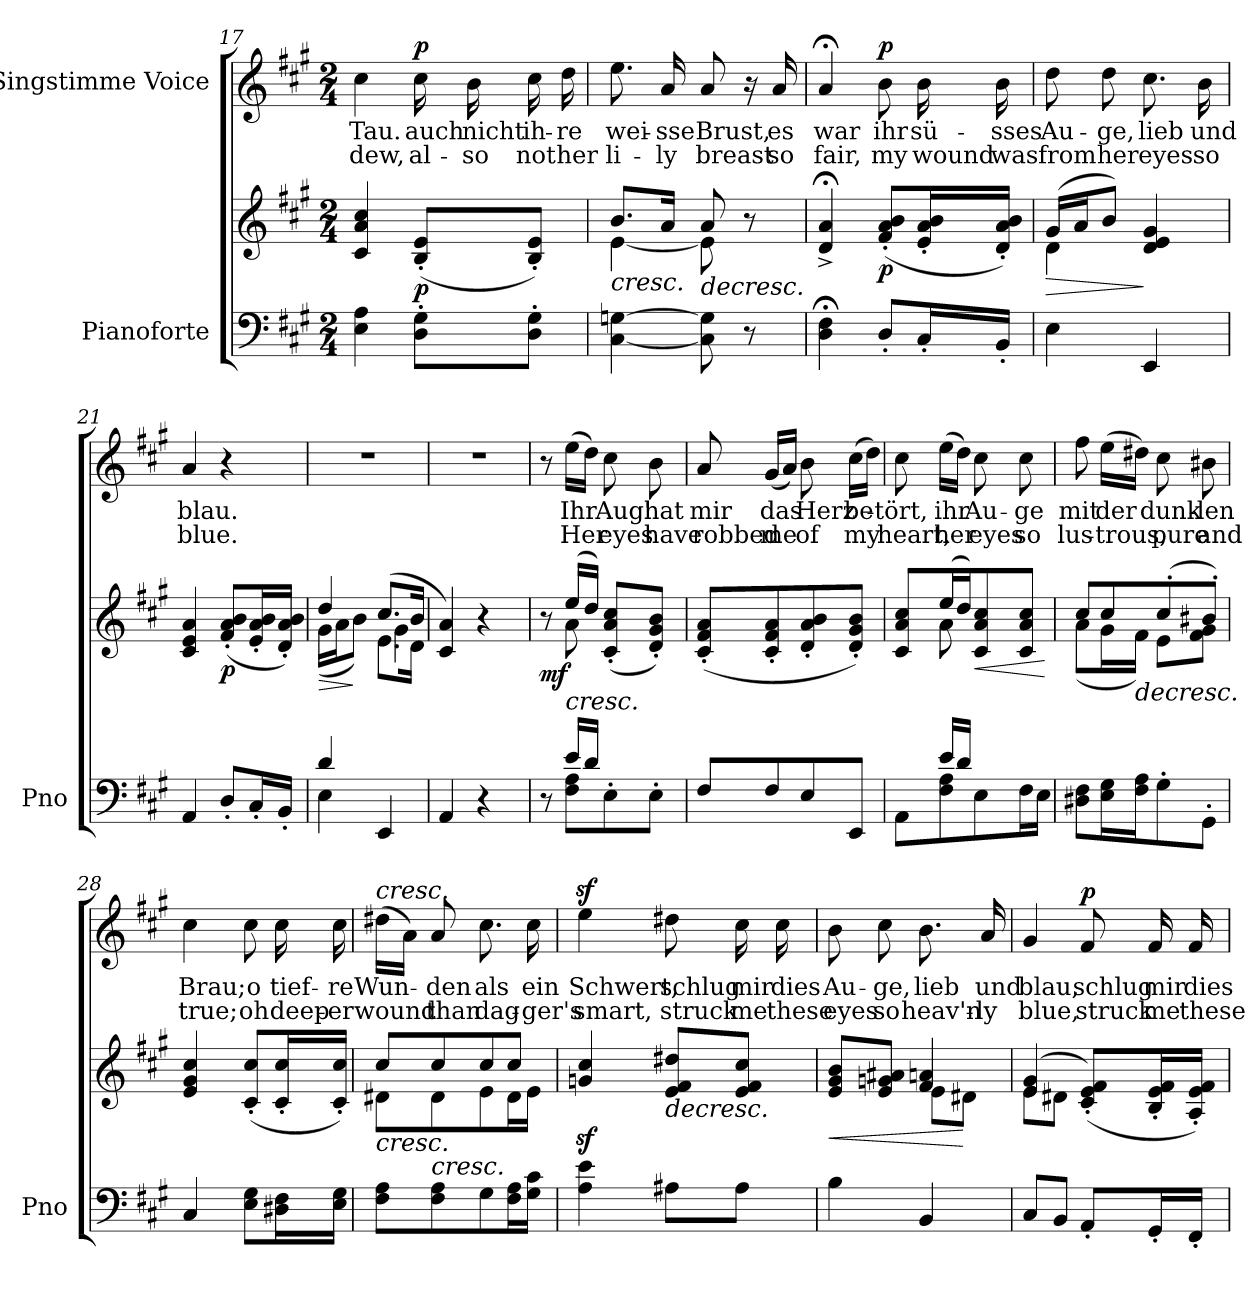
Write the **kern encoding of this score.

**kern	**kern	**dynam	**kern	**text	**text	**dynam
*part2	*part2	*part2	*part1	*part1	*part1	*part1
*staff3	*staff2	*staff2/3	*staff1	*staff1	*staff1	*staff1
*I"Pianoforte	*	*	*I"Singstimme Voice	*	*	*
*I'Pno	*	*	*	*	*	*
*clefF4	*clefG2	*	*clefG2	*	*	*
*k[f#c#g#]	*k[f#c#g#]	*	*k[f#c#g#]	*	*	*
*M2/4	*M2/4	*	*M2/4	*	*	*
=17	=17	=17	=17	=17	=17	=17
4E\ 4A\	4c#/ 4a/ 4cc#/	.	4cc#\	Tau.	dew,	.
!	!	!LO:DY:b	!	!	!	!LO:DY:a
8D\' 8G#\'L	(8B/' 8e/'L	p	16cc#\	auch	al-	p
.	.	.	16b\	nicht	-so	.
8D\' 8G#\'J	8B/' 8e/'J)	.	16cc#\	ih-	not	.
.	.	.	16dd\	-re	her	.
=18	=18	=18	=18	=18	=18	=18
!	!	!LO:HP:b	!	!	!	!
*	*^	*	*	*	*	*
[4C#\ [4Gn\	8.b/L	[4e\	<	8.ee\	wei-	li-	.
.	16a/Jk	.	.	16a/	-sse	-ly	.
!	!	!	!LO:HP:b	!	!	!	!
8C#\] 8G\]	8a/	8e\]	>	8a/	Brust,	breast	.
8r	8r	8ryy	[	16r	.	.	.
.	.	.	.	16a/	es	so	.
*	*v	*v	*	*	*	*	*
=19	=19	=19	=19	=19	=19	=19
4D\;< 4F#\;<	4d/;<^ 4a/;<^	.	4a;</	war	fair,	.
!	!	!LO:DY:b	!	!	!	!LO:DY:a
8D'/L	(8f#/' 8a/' 8b/'L	p	8b\	ihr	my	p
16C#'/L	16e/' 16a/' 16b/'L	.	16b\	sü-	wound	.
16BB'/JJ	16d/' 16a/' 16b/'JJ)	.	16b\	-sses	was	.
=20	=20	=20	=20	=20	=20	=20
!	!	!LO:HP:b	!	!	!	!
*	*^	*	*	*	*	*
4E\	(16g#/LL	4d\	>	8dd\	Au-	from	.
.	16a/J	.	.	.	.	.	.
.	8b/J)	.	.	8dd\	-ge,	her	.
4EE/	4d/ 4e/ 4g#/	4ryy	]	8.cc#\	lieb	eyes	.
.	.	.	.	16b\	und	so	.
*	*v	*v	*	*	*	*	*
=21	=21	=21	=21	=21	=21	=21
4AA/	4c#/ 4e/ 4a/	.	4a/	blau.	blue.	.
!	!	!LO:DY:b	!	!	!	!
8D'/L	(8f#/' 8a/' 8b/'L	p	4r	.	.	.
16C#'/L	16e/' 16a/' 16b/'L	.	.	.	.	.
16BB'/JJ	16d/' 16a/' 16b/'JJ)	.	.	.	.	.
=22	=22	=22	=22	=22	=22	=22
*^	*	*	*	*	*	*
!	!	!	!LO:HP:b	!	!	!	!
*	*	*^	*	*	*	*	*
*	*	*	*^	*	*	*	*	*
4E\	4d/	4dd/	(16g#\LL	4ryy	>	2r	.	.	.
.	.	.	16a\J	.	.	.	.	.	.
.	.	.	8b\J)	.	]	.	.	.	.
4EE/	4ryy	(8.cc#/L	8.e\L	4g#\	.	.	.	.	.
.	.	16b/Jk	16d\Jk	.	.	.	.	.	.
*v	*v	*	*	*	*	*	*	*	*
*	*v	*v	*v	*	*	*	*	*
=23	=23	=23	=23	=23	=23	=23
4AA/	4c#/ 4a/)	.	2r	.	.	.
4r	4r	.	.	.	.	.
=24	=24	=24	=24	=24	=24	=24
*^	*^	*	*	*	*	*
!	!	!	!	!LO:DY:b	!	!	!	!
8r	8ryy	8r	8ryy	mf	8r	.	.	.
!	!	!	!	!LO:HP:b	!	!	!	!
8F#\ 8A\L	16e/LL	(16ee/LL	8a\	<	(16ee\LL	Ihr	Her	.
.	16d/JJ	16dd/JJ)	.	.	16dd\JJ)	.	.	.
8E'>\	4ryy	(<8c#/'< 8a/'< 8cc#/'<L	4ryy	]	8cc#\	Aug'	eyes	.
8E'>\J	.	8d/'< 8g#/'< 8b/'<J)	.	.	8b\	hat	have	.
*v	*v	*	*	*	*	*	*	*
*	*v	*v	*	*	*	*	*
=25	=25	=25	=25	=25	=25	=25
8F#/L	(8c#/' 8f#/' 8a/'L	.	8a/	mir	robbed	.
8F#/	8c#/' 8f#/' 8a/'	.	(16g#/LL	das	me	.
.	.	.	16a/JJ)	.	.	.
8E/	8d/' 8a/' 8b/'	.	8b\	Herz	of	.
8EE/J	8d/' 8g#/' 8b/'J)	.	(16cc#\LL	be-	my	.
.	.	.	16dd\JJ)	.	.	.
=26	=26	=26	=26	=26	=26	=26
*^	*^	*	*	*	*	*
8AA\L	8ryy	8c#/ 8a/ 8cc#/L	8ryy	.	8cc#\	-tört,	heart,	.
8F#\ 8A\	16e/LL	(16ee/L	8a\	.	(16ee\LL	ihr	her	.
.	16d/JJ	16dd/J)	.	.	16dd\JJ)	.	.	.
!	!	!	!	!LO:HP:b	!	!	!	!
8E\	4ryy	8c#/ 8a/ 8cc#/	4ryy	<	8cc#\	Au-	eyes	.
16F#\L	.	8c#/ 8a/ 8cc#/J	.	.	8cc#\	-ge	so	.
16E\JJ	.	.	.	.	.	.	.	.
*v	*v	*	*	*	*	*	*	*
*	*v	*v	*	*	*	*	*
.	.	[	.	.	.	.
=27	=27	=27	=27	=27	=27	=27
*	*^	*	*	*	*	*
8D#X\ 8F#\L	8cc#/L	(8a\L	.	8ff#\	mit	lus-	.
16E\ 16G#\L	8cc#/	16g#\L	.	(16ee\LL	der	-trous,	.
!	!	!	!LO:HP:b	!	!	!	!
16F#\ 16A\J	.	16f#\JJ)	>	16dd#X\JJ)	.	.	.
8G#'\	(8cc#'/	8e\L	.	8cc#\	dunk-	pure	.
8GG#'\J	8b#X'/J)	8f#\ 8g#\J	[	8b#X\	-len	and	.
*	*v	*v	*	*	*	*	*
=28	=28	=28	=28	=28	=28	=28
4C#/	4e/ 4g#/ 4cc#/	.	4cc#\	Brau;	true;	.
8E\ 8G#\L	(8c#/' 8cc#/'L	.	8cc#\	o	oh	.
16D#X\ 16F#\L	16c#/' 16cc#/'L	.	16cc#\	tief-	deep-	.
16E\ 16G#\JJ	16c#/' 16cc#/'JJ)	.	16cc#\	-re	-er	.
=29	=29	=29	=29	=29	=29	=29
*	*^	*	*	*	*	*
!	!	!	!	!LO:TX:a:i:t=cresc.	!	!	!
!	!LO:TX:b:i:t=cresc.	!	!	!	!	!	!
8F#\ 8A\L	8cc#/L	8d#X\L	.	(16dd#X\LL	Wun-	wound	.
.	.	.	.	16a\JJ)	.	.	.
!	!	!	!LO:HP:b	!	!	!	!
8F#\ 8A\	8cc#/	8d#\	<	8a/	-den	than	.
8G#\	8cc#/	8e\	.	8.cc#\	als	dag-	.
16F#\ 16A\L	8cc#/J	16d#\L	.	.	.	.	.
16G#\ 16c#\JJ	.	16e\JJ	]	16cc#\	ein	-ger's	.
*	*v	*v	*	*	*	*	*
=30	=30	=30	=30	=30	=30	=30
4A\ 4e\	4gn/z< 4cc#/z<	.	4eez>\	Schwert,	smart,	.
!	!	!LO:HP:b	!	!	!	!
8A#X\L	8e/ 8f#/ 8dd#X/L	>	8dd#X\	schlug	struck	.
8A#\J	8e/ 8f#/ 8cc#/J	[	16cc#\	mir	me	.
.	.	.	16cc#\	dies	these	.
=31	=31	=31	=31	=31	=31	=31
!	!	!LO:HP:b	!	!	!	!
*	*^	*	*	*	*	*
4B\	8e/ 8g#/ 8b/L	4ryy	<	8b\	Au-	eyes	.
.	8e/ 8gn/ 8a#X/J	.	]	8cc#\	-ge,	so	.
4BB/	4f#/ 4an/	8e\L	.	8.b\	lieb	heav'n-	.
.	.	8d#X\J	[	.	.	.	.
.	.	.	.	16a/	und	-ly	.
=32	=32	=32	=32	=32	=32	=32	=32
8C#/L	(4e/ 4g#/	8e\L	.	4g#/	blau,	blue,	.
8BB/J	.	8d#X\J	.	.	.	.	.
!	!	!	!	!	!	!	!LO:DY:a
8AA'/L	(<8c#/'< 8e/'< 8f#/'<L)	4ryy	.	8f#/	schlug	struck	p
16GG#'/L	16B/'< 16e/'< 16f#/'<L	.	.	16f#/	mir	me	.
16FF#'/JJ	16A/'< 16e/'< 16f#/'<JJ)	.	.	16f#/	dies	these	.
*	*v	*v	*	*	*	*	*
=	=	=	=	=	=	=
*-	*-	*-	*-	*-	*-	*-
